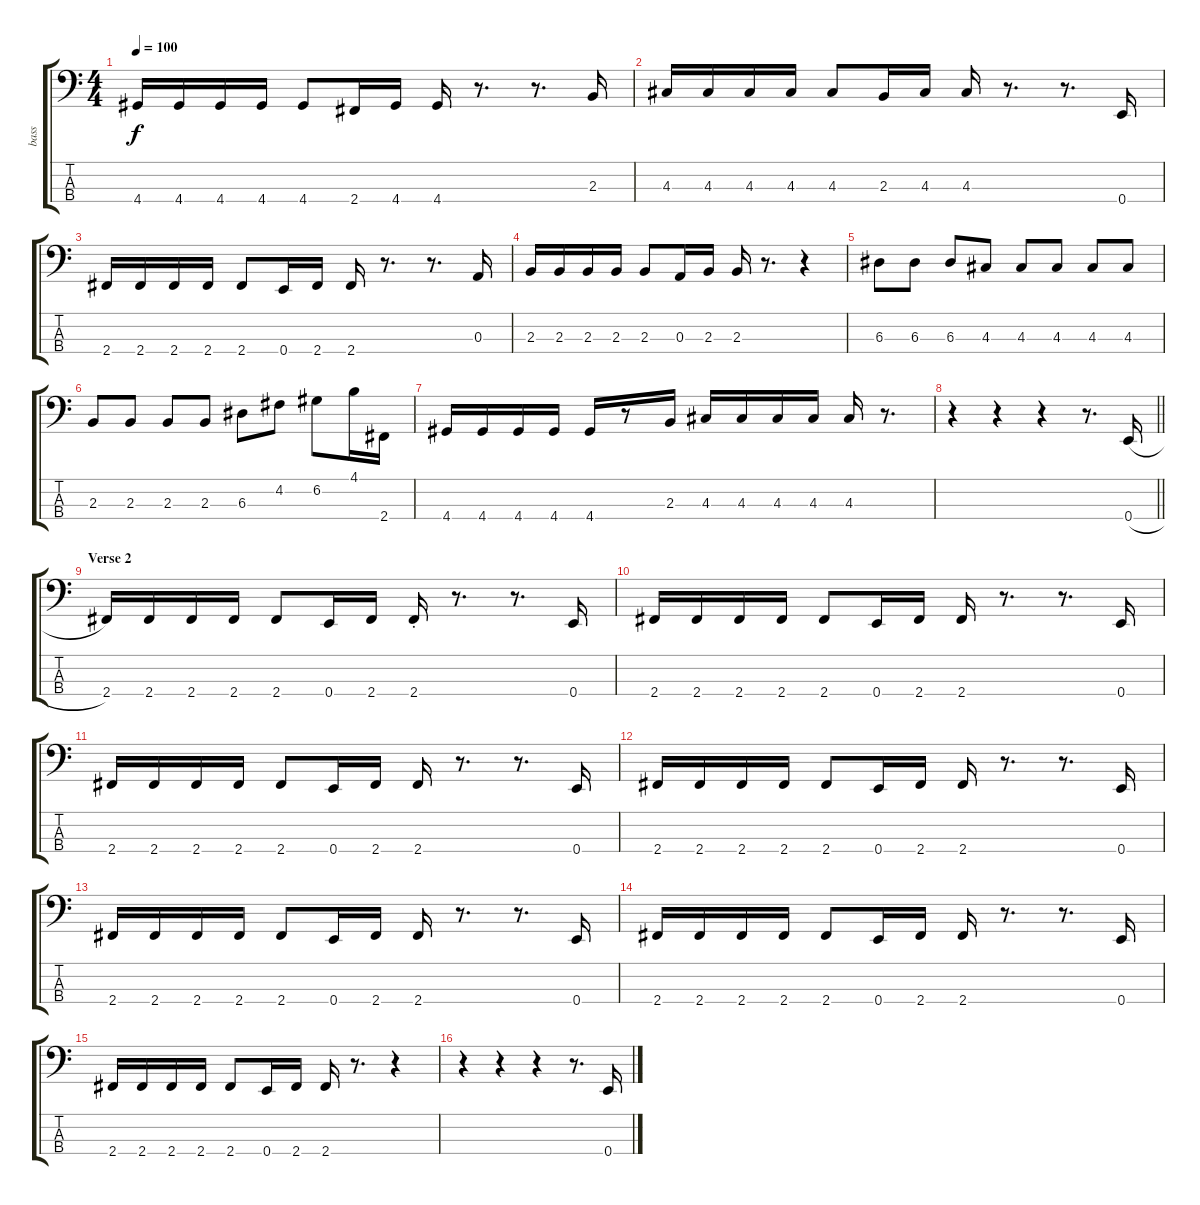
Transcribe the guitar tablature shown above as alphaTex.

\track ("bass" "bass") {instrument electricbassfinger}
\staff {score tabs}
\tuning (G2 D2 A1 E1) {hide}
\ts (4 4)
\tempo 100
\clef f4
\ks c
4.4.16{dy f} 4.4.16 4.4.16 4.4.16 4.4.8 2.4.16 4.4.16 4.4.16 r.8{d} r.8{d} 2.3.16 |
4.3.16 4.3.16 4.3.16 4.3.16 4.3.8 2.3.16 4.3.16 4.3.16 r.8{d} r.8{d} 0.4.16 |
2.4.16 2.4.16 2.4.16 2.4.16 2.4.8 0.4.16 2.4.16 2.4.16 r.8{d} r.8{d} 0.3.16 |
2.3.16 2.3.16 2.3.16 2.3.16 2.3.8 0.3.16 2.3.16 2.3.16 r.8{d} r.4 |
6.3.8 6.3.8 6.3.8 4.3.8 4.3.8 4.3.8 4.3.8 4.3.8 |
2.3.8 2.3.8 2.3.8 2.3.8 6.3.8 4.2.8 6.2.8 4.1.16 2.4.16 |
4.4.16 4.4.16 4.4.16 4.4.16 4.4.16 r.8 2.3.16 4.3.16 4.3.16 4.3.16 4.3.16 4.3.16 r.8{d} |
\barLineRight lightlight
r.4 r.4 r.4 r.8{d} 0.4{h}.16 |
\section ("" "Verse 2")
2.4.16 2.4.16 2.4.16 2.4.16 2.4.8 0.4.16 2.4.16 2.4{st}.16 r.8{d} r.8{d} 0.4.16 |
2.4.16 2.4.16 2.4.16 2.4.16 2.4.8 0.4.16 2.4.16 2.4.16 r.8{d} r.8{d} 0.4.16 |
2.4.16 2.4.16 2.4.16 2.4.16 2.4.8 0.4.16 2.4.16 2.4.16 r.8{d} r.8{d} 0.4.16 |
2.4.16 2.4.16 2.4.16 2.4.16 2.4.8 0.4.16 2.4.16 2.4.16 r.8{d} r.8{d} 0.4.16 |
2.4.16 2.4.16 2.4.16 2.4.16 2.4.8 0.4.16 2.4.16 2.4.16 r.8{d} r.8{d} 0.4.16 |
2.4.16 2.4.16 2.4.16 2.4.16 2.4.8 0.4.16 2.4.16 2.4.16 r.8{d} r.8{d} 0.4.16 |
2.4.16 2.4.16 2.4.16 2.4.16 2.4.8 0.4.16 2.4.16 2.4.16 r.8{d} r.4 |
r.4 r.4 r.4 r.8{d} 0.4.16
